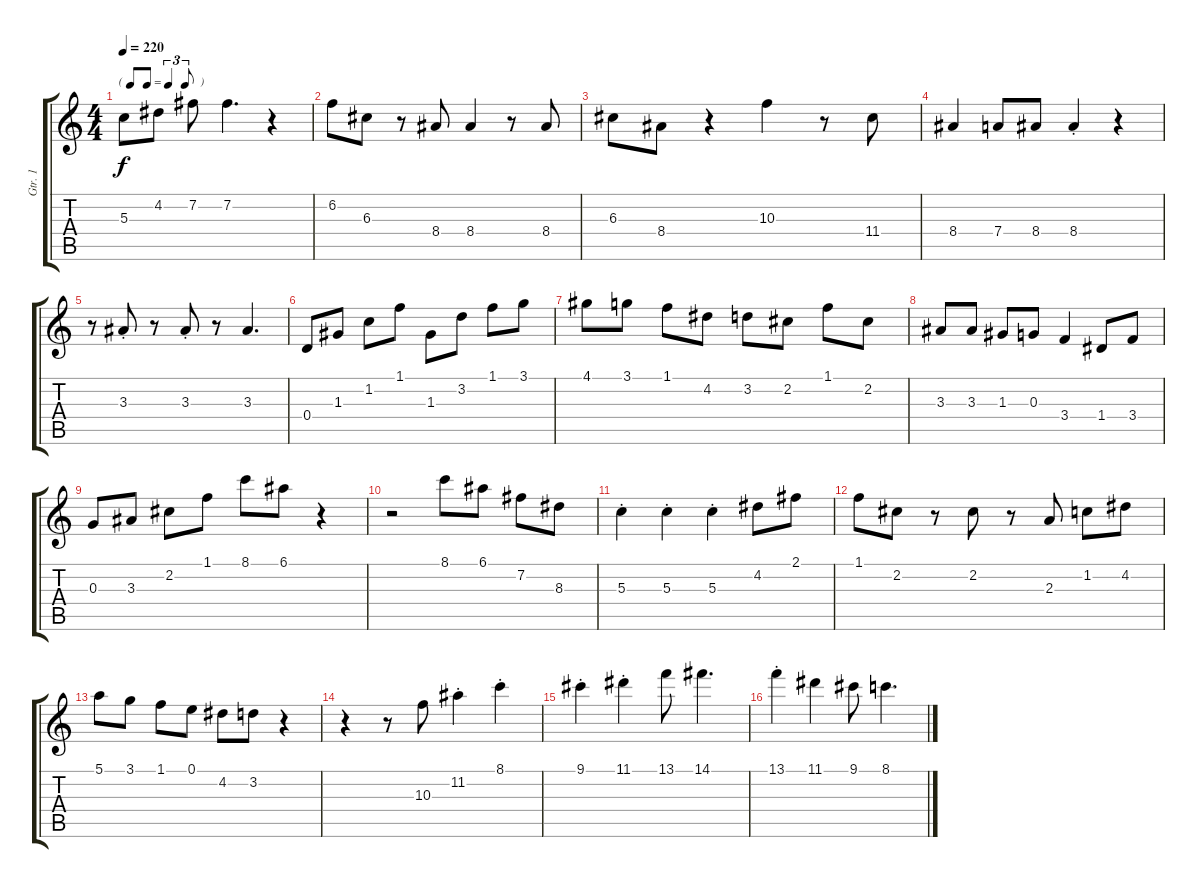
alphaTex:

\track ("Gtr. 1" "Gtr. 1") {instrument acousticguitarsteel}
\staff {score tabs}
\tuning (E4 B3 G3 D3 A2 E2) {hide}
\ts (4 4)
\tf triplet8th
\tempo 220
\clef g2
\ks c
5.3.8{dy f} 4.2.8 7.2.8 7.2.4{d} r.4 |
6.2.8 6.3.8 r.8 8.4.8 8.4.4 r.8 8.4.8 |
6.3.8 8.4.8 r.4 10.3.4 r.8 11.4.8 |
8.4.4 7.4.8 8.4.8 8.4{st}.4 r.4 |
r.8 3.3{st}.8 r.8 3.3{st}.8 r.8 3.3.4{d} |
0.4.8 1.3.8 1.2.8 1.1.8 1.3.8 3.2.8 1.1.8 3.1.8 |
4.1.8 3.1.8 1.1.8 4.2.8 3.2.8 2.2.8 1.1.8 2.2.8 |
3.3.8 3.3.8 1.3.8 0.3.8 3.4.4 1.4.8 3.4.8 |
0.3.8 3.3.8 2.2.8 1.1.8 8.1.8 6.1.8 r.4 |
r.2 8.1.8 6.1.8 7.2.8 8.3.8 |
5.3{st}.4 5.3{st}.4 5.3{st}.4 4.2.8 2.1.8 |
1.1.8 2.2.8 r.8 2.2.8 r.8 2.3.8 1.2.8 4.2.8 |
5.1.8 3.1.8 1.1.8 0.1.8 4.2.8 3.2.8 r.4 |
r.4 r.8 10.3.8 11.2{st}.4 8.1{st}.4 |
9.1{st}.4 11.1{st}.4 13.1.8 14.1.4{d} |
13.1{st}.4 11.1.4 9.1.8 8.1.4{d}
